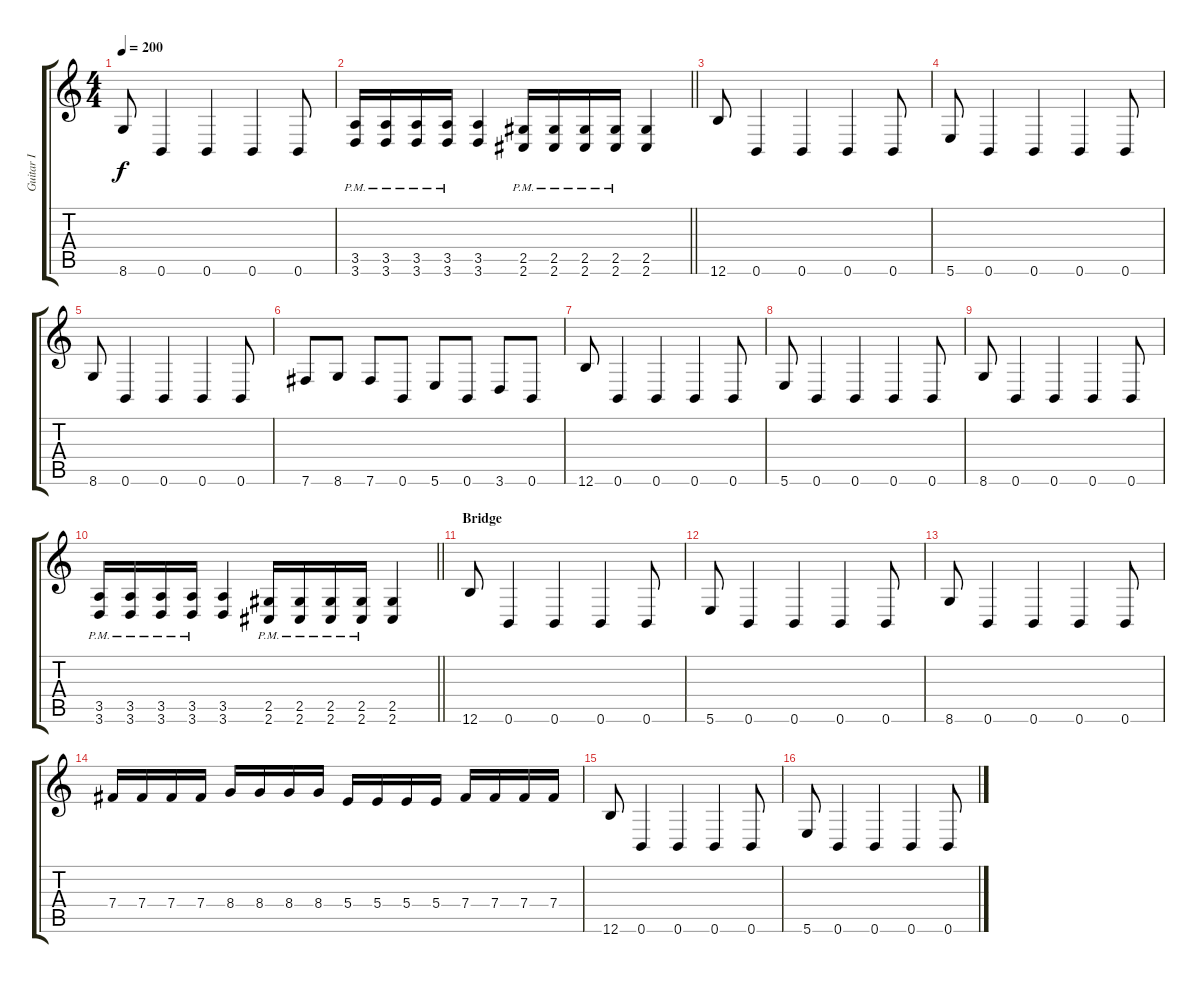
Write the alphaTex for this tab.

\track ("Guitar I" "Guitar I") {instrument distortionguitar}
\staff {score tabs}
\tuning (Db4 Ab3 E3 B2 Gb2 B1) {hide}
\ts (4 4)
\tempo 200
\clef g2
\ks c
8.6.8{dy f} 0.6.4 0.6.4 0.6.4 0.6.8 |
\barLineRight lightlight
(3.5{pm} 3.6{pm}).16 (3.5{pm} 3.6{pm}).16 (3.5{pm} 3.6{pm}).16 (3.5{pm} 3.6{pm}).16 (3.5 3.6).4 (2.5{pm} 2.6{pm}).16 (2.5{pm} 2.6{pm}).16 (2.5{pm} 2.6{pm}).16 (2.5{pm} 2.6{pm}).16 (2.5 2.6).4 |
12.6.8 0.6.4 0.6.4 0.6.4 0.6.8 |
5.6.8 0.6.4 0.6.4 0.6.4 0.6.8 |
8.6.8 0.6.4 0.6.4 0.6.4 0.6.8 |
7.6.8 8.6.8 7.6.8 0.6.8 5.6.8 0.6.8 3.6.8 0.6.8 |
12.6.8 0.6.4 0.6.4 0.6.4 0.6.8 |
5.6.8 0.6.4 0.6.4 0.6.4 0.6.8 |
8.6.8 0.6.4 0.6.4 0.6.4 0.6.8 |
\barLineRight lightlight
(3.5{pm} 3.6{pm}).16 (3.5{pm} 3.6{pm}).16 (3.5{pm} 3.6{pm}).16 (3.5{pm} 3.6{pm}).16 (3.5 3.6).4 (2.5{pm} 2.6{pm}).16 (2.5{pm} 2.6{pm}).16 (2.5{pm} 2.6{pm}).16 (2.5{pm} 2.6{pm}).16 (2.5 2.6).4 |
\section ("" "Bridge")
12.6.8 0.6.4 0.6.4 0.6.4 0.6.8 |
5.6.8 0.6.4 0.6.4 0.6.4 0.6.8 |
8.6.8 0.6.4 0.6.4 0.6.4 0.6.8 |
7.4.16 7.4.16 7.4.16 7.4.16 8.4.16 8.4.16 8.4.16 8.4.16 5.4.16 5.4.16 5.4.16 5.4.16 7.4.16 7.4.16 7.4.16 7.4.16 |
12.6.8 0.6.4 0.6.4 0.6.4 0.6.8 |
5.6.8 0.6.4 0.6.4 0.6.4 0.6.8
